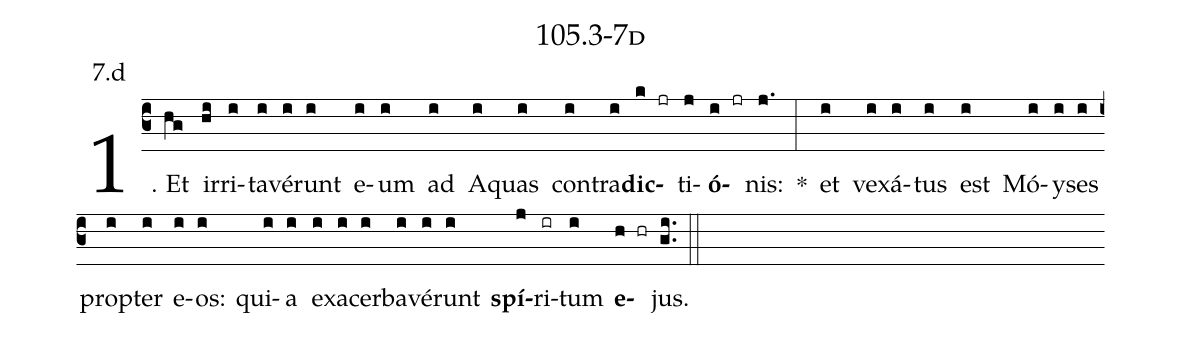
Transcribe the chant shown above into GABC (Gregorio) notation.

name: 105.3-7d;
annotation: 7.d;
%%
(c3)1. Et(hg) ir(hi)ri(i)ta(i)vé(i)runt(i) e(i)um(i) ad(i) A(i)quas(i) con(i)tra(i)<b>dic</b>(k jr)ti(j)<b>ó</b>(i jr)nis:(j.) *(:) et(i) ve(i)xá(i)tus(i) est(i) Mó(i)y(i)ses(i) prop(i)ter(i) e(i)os:(i) qui(i)a(i) ex(i)a(i)cer(i)ba(i)vé(i)runt(i) <b>spí</b>(j)ri(ir)tum(i) <b>e</b>(h hr)jus.(gi..) (::)


%E(i) u(i) o(j) u(i) a(h) e.(gi..) (::)
